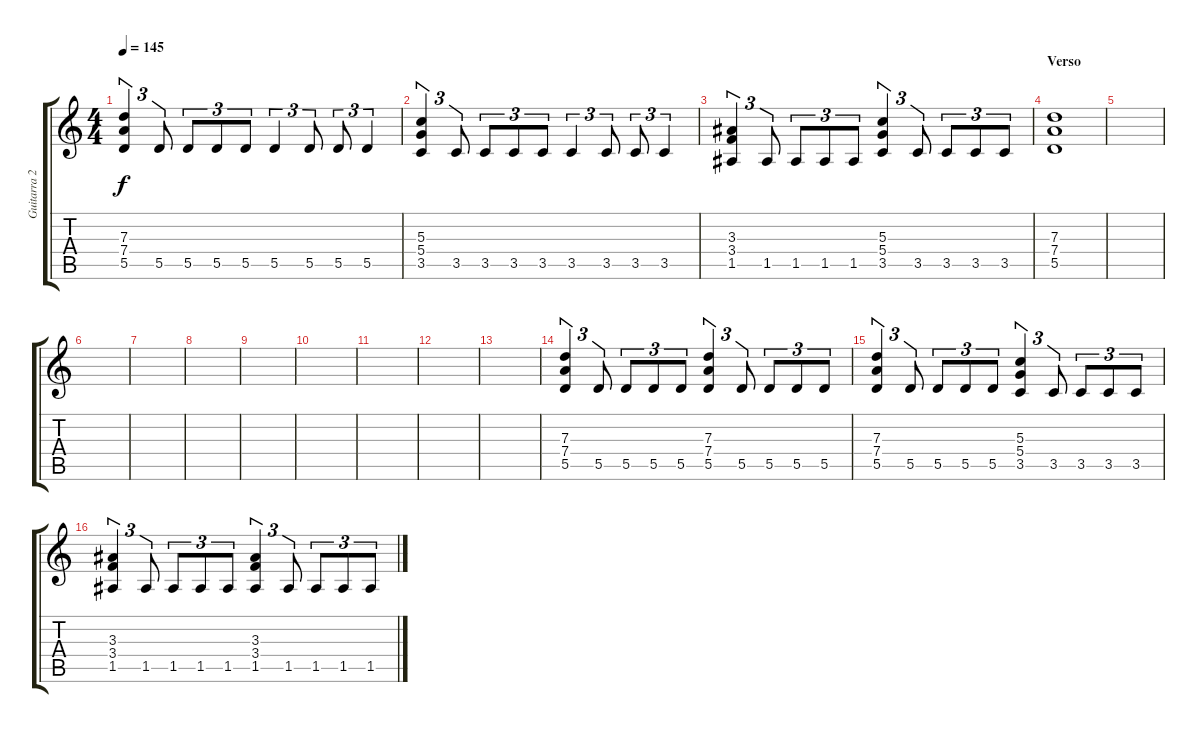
\track ("Guitarra 2" "Guitarra 2") {instrument overdrivenguitar}
\staff {score tabs}
\tuning (E4 B3 G3 D3 A2 E2) {hide}
\ts (4 4)
\tempo 145
\clef g2
\ks c
(7.3 7.4 5.5).4{tu (3 2) dy f} 5.5.8{tu (3 2)} 5.5.8{tu (3 2)} 5.5.8{tu (3 2)} 5.5.8{tu (3 2)} 5.5.4{tu (3 2)} 5.5.8{tu (3 2)} 5.5.8{tu (3 2)} 5.5.4{tu (3 2)} |
(5.3 5.4 3.5).4{tu (3 2)} 3.5.8{tu (3 2)} 3.5.8{tu (3 2)} 3.5.8{tu (3 2)} 3.5.8{tu (3 2)} 3.5.4{tu (3 2)} 3.5.8{tu (3 2)} 3.5.8{tu (3 2)} 3.5.4{tu (3 2)} |
(3.3 3.4 1.5).4{tu (3 2)} 1.5.8{tu (3 2)} 1.5.8{tu (3 2)} 1.5.8{tu (3 2)} 1.5.8{tu (3 2)} (5.3 5.4 3.5).4{tu (3 2)} 3.5.8{tu (3 2)} 3.5.8{tu (3 2)} 3.5.8{tu (3 2)} 3.5.8{tu (3 2)} |
\section ("" "Verso")
(7.3 7.4 5.5).1{volume 0} |
|
|
|
|
|
|
|
|
|
(7.3 7.4 5.5).4{tu (3 2) volume 13} 5.5.8{tu (3 2)} 5.5.8{tu (3 2)} 5.5.8{tu (3 2)} 5.5.8{tu (3 2)} (7.3 7.4 5.5).4{tu (3 2)} 5.5.8{tu (3 2)} 5.5.8{tu (3 2)} 5.5.8{tu (3 2)} 5.5.8{tu (3 2)} |
(7.3 7.4 5.5).4{tu (3 2)} 5.5.8{tu (3 2)} 5.5.8{tu (3 2)} 5.5.8{tu (3 2)} 5.5.8{tu (3 2)} (5.3 5.4 3.5).4{tu (3 2)} 3.5.8{tu (3 2)} 3.5.8{tu (3 2)} 3.5.8{tu (3 2)} 3.5.8{tu (3 2)} |
(3.3 3.4 1.5).4{tu (3 2)} 1.5.8{tu (3 2)} 1.5.8{tu (3 2)} 1.5.8{tu (3 2)} 1.5.8{tu (3 2)} (3.3 3.4 1.5).4{tu (3 2)} 1.5.8{tu (3 2)} 1.5.8{tu (3 2)} 1.5.8{tu (3 2)} 1.5.8{tu (3 2)}
